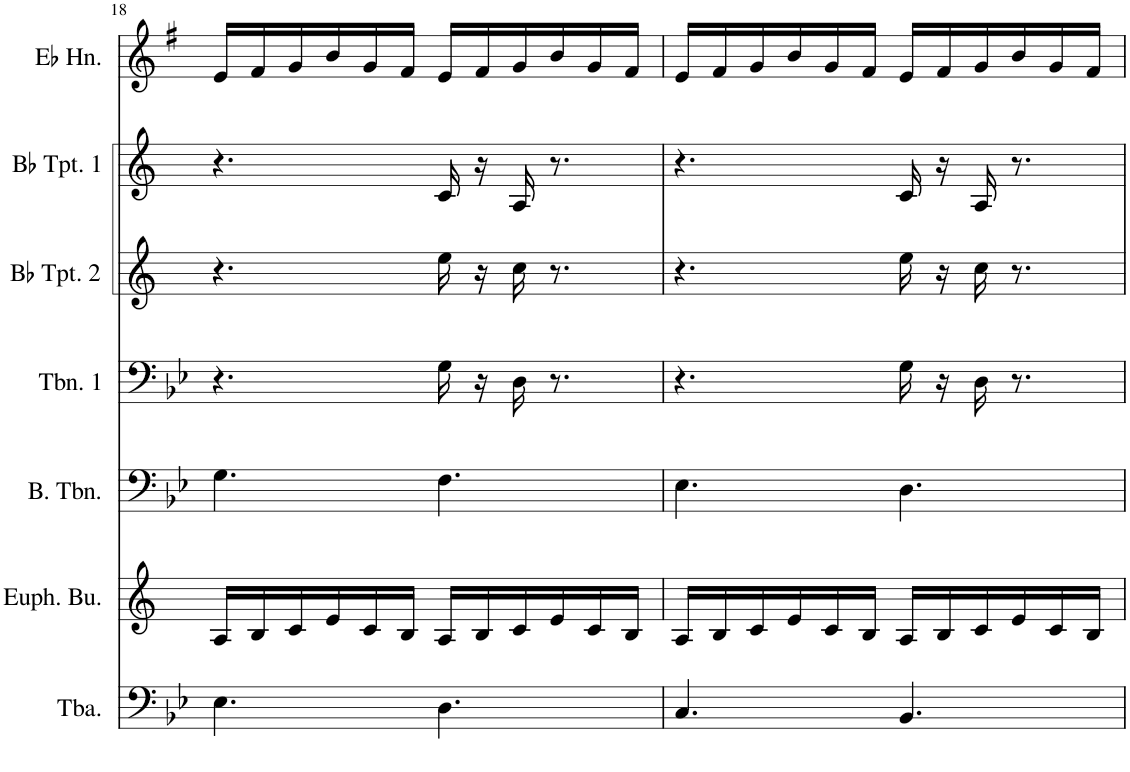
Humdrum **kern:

**kern	**kern	**kern	**kern	**kern	**kern	**kern
*part7	*part6	*part5	*part4	*part3	*part2	*part1
*staff7	*staff6	*staff5	*staff4	*staff3	*staff2	*staff1
*I"Tuba	*I"Euphonium	*I"Bass Trombone	*I"Trombone 1	*I"Bb Trumpet 2	*I"Bb Trumpet 1	*I"Horn in Eb
*I'Tba.	*	*I'B. Tbn.	*I'Tbn. 1	*I'Bb Tpt. 2	*I'Bb Tpt. 1	*
!!LO:PB:g=z
*clefF4	*clefG2	*clefF4	*clefF4	*clefG2	*clefG2	*clefG2
*	*Trd8c14	*	*	*Trd1c2	*Trd1c2	*Trd5c9
*k[b-e-]	*k[]	*k[b-e-]	*k[b-e-]	*k[]	*k[]	*k[f#]
*M6/8	*M6/8	*M6/8	*M6/8	*M6/8	*M6/8	*M6/8
=18	=18	=18	=18	=18	=18	=18
4.E-\	16A/LL	4.G\	4.r	4.r	4.r	16e/LL
.	16B/	.	.	.	.	16f#/
.	16c/	.	.	.	.	16g/
.	16e/	.	.	.	.	16b/
.	16c/	.	.	.	.	16g/
.	16B/JJ	.	.	.	.	16f#/JJ
4.D\	16A/LL	4.F\	16G\	16ee\	16c/	16e/LL
.	16B/	.	16r	16r	16r	16f#/
.	16c/	.	16D\	16cc\	16A/	16g/
.	16e/	.	8.r	8.r	8.r	16b/
.	16c/	.	.	.	.	16g/
.	16B/JJ	.	.	.	.	16f#/JJ
=19	=19	=19	=19	=19	=19	=19
4.C/	16A/LL	4.E-\	4.r	4.r	4.r	16e/LL
.	16B/	.	.	.	.	16f#/
.	16c/	.	.	.	.	16g/
.	16e/	.	.	.	.	16b/
.	16c/	.	.	.	.	16g/
.	16B/JJ	.	.	.	.	16f#/JJ
4.BB-/	16A/LL	4.D\	16G\	16ee\	16c/	16e/LL
.	16B/	.	16r	16r	16r	16f#/
.	16c/	.	16D\	16cc\	16A/	16g/
.	16e/	.	8.r	8.r	8.r	16b/
.	16c/	.	.	.	.	16g/
.	16B/JJ	.	.	.	.	16f#/JJ
=	=	=	=	=	=	=
*-	*-	*-	*-	*-	*-	*-
